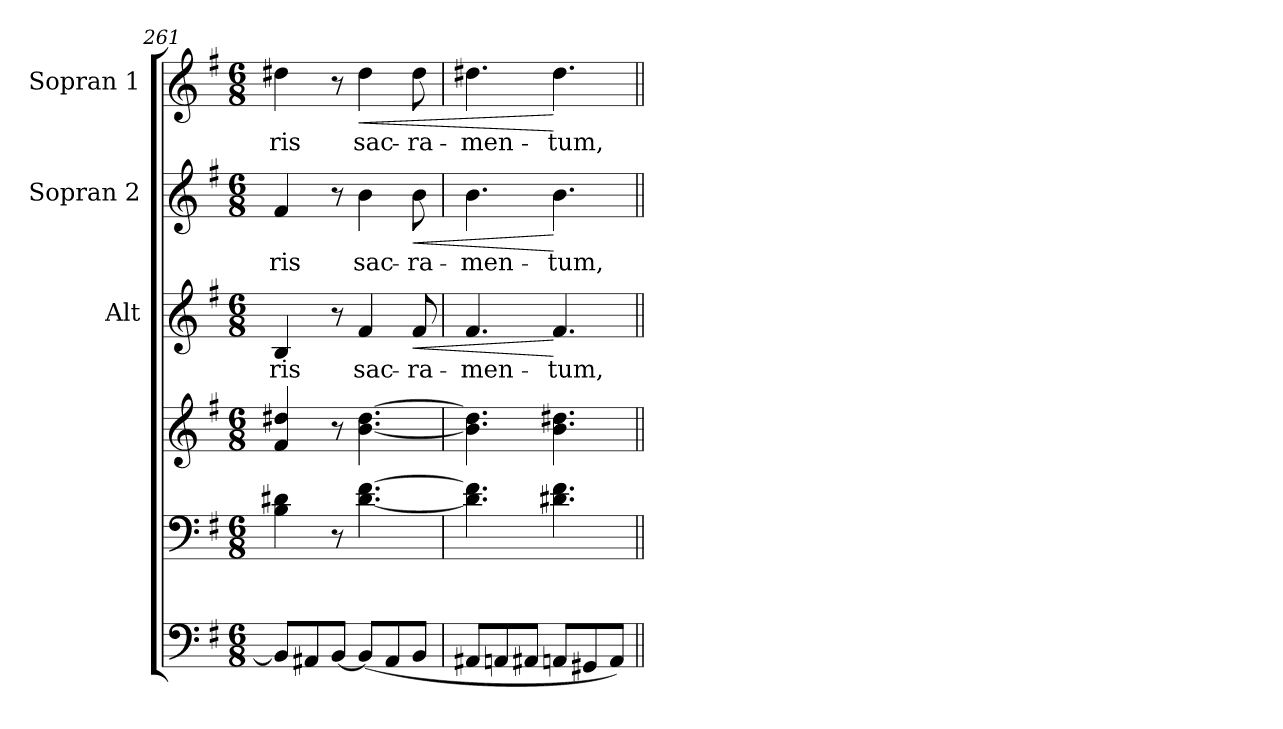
**kern	**kern	**kern	**kern	**text	**dynam	**kern	**text	**dynam	**kern	**text	**dynam
*part5	*part4	*part4	*part3	*part3	*part3	*part2	*part2	*part2	*part1	*part1	*part1
*staff6	*staff5	*staff4	*staff3	*staff3	*staff3	*staff2	*staff2	*staff2	*staff1	*staff1	*staff1
*	*	*	*I"Alt	*	*	*I"Sopran 2	*	*	*I"Sopran 1	*	*
*	*	*	*I'A.	*	*	*I'S. 2	*	*	*I'S. 1	*	*
*clefF4	*clefF4	*clefG2	*clefG2	*	*	*clefG2	*	*	*clefG2	*	*
*k[f#]	*k[f#]	*k[f#]	*k[f#]	*	*	*k[f#]	*	*	*k[f#]	*	*
*G:	*G:	*G:	*G:	*	*	*G:	*	*	*G:	*	*
*M6/8	*M6/8	*M6/8	*M6/8	*	*	*M6/8	*	*	*M6/8	*	*
=261	=261	=261	=261	=261	=261	=261	=261	=261	=261	=261	=261
!	!	!	!	!LO:LY:b	!	!	!LO:LY:b	!	!	!LO:LY:b	!
8BB/L]	4B\ 4d#X\	4f#/ 4dd#X/	4B/	-ris	.	4f#/	-ris	.	4dd#X\	-ris	.
8AA#X/	.	.	.	.	.	.	.	.	.	.	.
[8BB/J	8r	8r	8r	.	.	8r	.	.	8r	.	.
!	!	!	!	!LO:LY:b	!	!	!LO:LY:b	!	!	!LO:LY:b	!LO:HP:b
(<8BB/L]	[4.d#\ [4.f#\	[4.b\ [4.dd#\	4f#/	sac-	.	4b\	sac-	.	4dd#\	sac-	<
8AA#/	.	.	.	.	.	.	.	.	.	.	.
!	!	!	!	!LO:LY:b	!LO:HP:b	!	!LO:LY:b	!LO:HP:b	!	!LO:LY:b	!
8BB/J	.	.	8f#/	-ra-	<	8b\	-ra-	<	8dd#\	-ra-	.
=262	=262	=262	=262	=262	=262	=262	=262	=262	=262	=262	=262
!	!	!	!	!LO:LY:b	!	!	!LO:LY:b	!	!	!LO:LY:b	!
8AA#X/L	4.d#\] 4.f#\]	4.b\] 4.dd#\]	4.f#/	-men-	.	4.b\	-men-	.	4.dd#X\	-men-	.
8AAn/	.	.	.	.	.	.	.	.	.	.	.
8AA#X/J	.	.	.	.	.	.	.	.	.	.	.
!	!	!	!	!LO:LY:b	!	!	!LO:LY:b	!	!	!LO:LY:b	!
8AAn/L	4.d#X\ 4.f#\	4.b\ 4.dd#X\	4.f#/	-tum,	[	4.b\	-tum,	[	4.dd#\	-tum,	[
8GG#X/	.	.	.	.	.	.	.	.	.	.	.
8AA/J)	.	.	.	.	.	.	.	.	.	.	.
=||	=||	=||	=||	=||	=||	=||	=||	=||	=||	=||	=||
*-	*-	*-	*-	*-	*-	*-	*-	*-	*-	*-	*-
